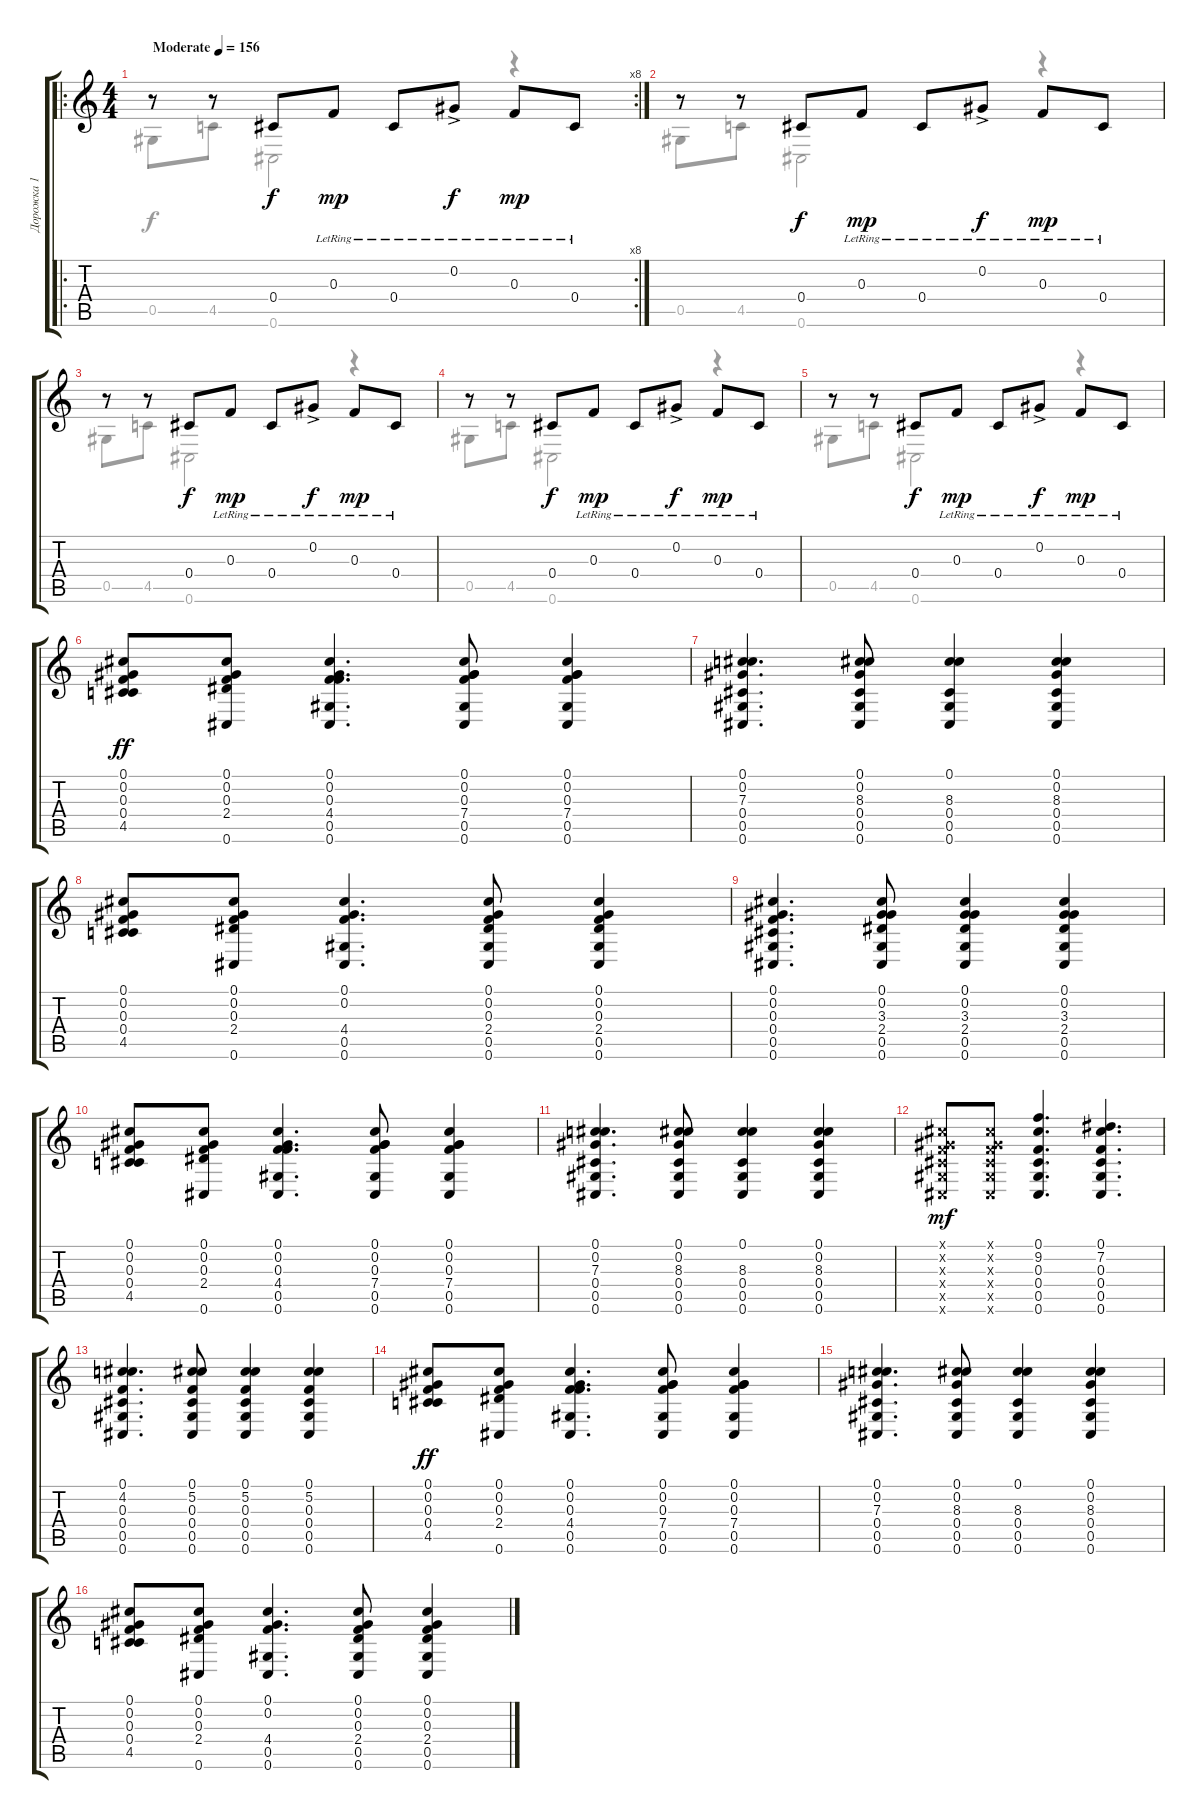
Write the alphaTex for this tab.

\track ("Дорожка 1" "Дорожка 1") {instrument acousticguitarsteel}
\staff {score tabs}
\tuning (Db4 Ab3 F3 Db3 Ab2 Db2) {hide}
\voice
\ro
\rc 8
\ts (4 4)
\tempo (156 "Moderate")
\clef g2
\ks c
r.8{dy f instrument acousticguitarsteel} r.8 0.4.8 0.3{lr}.8{dy mp} 0.4{lr}.8 0.2{ac lr}.8{dy f} 0.3{lr}.8{dy mp} 0.4{lr}.8 |
r.8 r.8 0.4.8{dy f} 0.3{lr}.8{dy mp} 0.4{lr}.8 0.2{ac lr}.8{dy f} 0.3{lr}.8{dy mp} 0.4{lr}.8 |
r.8 r.8 0.4.8{dy f} 0.3{lr}.8{dy mp} 0.4{lr}.8 0.2{ac lr}.8{dy f} 0.3{lr}.8{dy mp} 0.4{lr}.8 |
r.8{volume 3} r.8 0.4.8{dy f} 0.3{lr}.8{dy mp} 0.4{lr}.8 0.2{ac lr}.8{dy f} 0.3{lr}.8{dy mp} 0.4{lr}.8 |
r.8 r.8 0.4.8{dy f} 0.3{lr}.8{dy mp} 0.4{lr}.8 0.2{ac lr}.8{dy f} 0.3{lr}.8{dy mp} 0.4{lr}.8 |
(0.1 0.2 0.3 0.4 4.5).8{dy ff volume 10} (0.1 0.2 0.3 2.4 0.6).8 (0.1 0.2 0.3 4.4 0.5 0.6).4{d} (0.1 0.2 0.3 7.4 0.5 0.6).8 (0.1 0.2 0.3 7.4 0.5 0.6).4 |
(0.1 0.2 7.3 0.4 0.5 0.6).4{d} (0.1 0.2 8.3 0.4 0.5 0.6).8 (0.1 8.3 0.4 0.5 0.6).4 (0.1 0.2 8.3 0.4 0.5 0.6).4 |
(0.1 0.2 0.3 0.4 4.5).8 (0.1 0.2 0.3 2.4 0.6).8 (0.1 0.2 4.4 0.5 0.6).4{d} (0.1 0.2 0.3 2.4 0.5 0.6).8 (0.1 0.2 0.3 2.4 0.5 0.6).4 |
(0.1 0.2 0.3 0.4 0.5 0.6).4{d} (0.1 0.2 3.3 2.4 0.5 0.6).8 (0.1 0.2 3.3 2.4 0.5 0.6).4 (0.1 0.2 3.3 2.4 0.5 0.6).4 |
(0.1 0.2 0.3 0.4 4.5).8 (0.1 0.2 0.3 2.4 0.6).8 (0.1 0.2 0.3 4.4 0.5 0.6).4{d} (0.1 0.2 0.3 7.4 0.5 0.6).8 (0.1 0.2 0.3 7.4 0.5 0.6).4 |
(0.1 0.2 7.3 0.4 0.5 0.6).4{d} (0.1 0.2 8.3 0.4 0.5 0.6).8 (0.1 8.3 0.4 0.5 0.6).4 (0.1 0.2 8.3 0.4 0.5 0.6).4 |
(0.1{x} 0.2{x} 0.3{x} 0.4{x} 0.5{x} 0.6{x}).8{dy mf} (0.1{x} 0.2{x} 0.3{x} 0.4{x} 0.5{x} 0.6{x}).8 (0.1 9.2 0.3 0.4 0.5 0.6).4{d} (0.1 7.2 0.3 0.4 0.5 0.6).4{d} |
(0.1 4.2 0.3 0.4 0.5 0.6).4{d} (0.1 5.2 0.3 0.4 0.5 0.6).8 (0.1 5.2 0.3 0.4 0.5 0.6).4 (0.1 5.2 0.3 0.4 0.5 0.6).4 |
(0.1 0.2 0.3 0.4 4.5).8{dy ff} (0.1 0.2 0.3 2.4 0.6).8 (0.1 0.2 0.3 4.4 0.5 0.6).4{d} (0.1 0.2 0.3 7.4 0.5 0.6).8 (0.1 0.2 0.3 7.4 0.5 0.6).4 |
(0.1 0.2 7.3 0.4 0.5 0.6).4{d} (0.1 0.2 8.3 0.4 0.5 0.6).8 (0.1 8.3 0.4 0.5 0.6).4 (0.1 0.2 8.3 0.4 0.5 0.6).4 |
(0.1 0.2 0.3 0.4 4.5).8 (0.1 0.2 0.3 2.4 0.6).8 (0.1 0.2 4.4 0.5 0.6).4{d} (0.1 0.2 0.3 2.4 0.5 0.6).8 (0.1 0.2 0.3 2.4 0.5 0.6).4
\voice
\clef g2
\ottava regular
\simile none
\ks c
0.5.8{dy f} 4.5.8 0.6.2 r.4 |
0.5.8 4.5.8 0.6.2 r.4 |
0.5.8 4.5.8 0.6.2 r.4 |
0.5.8 4.5.8 0.6.2 r.4 |
0.5.8 4.5.8 0.6.2 r.4 |
|
|
|
|
|
|
|
|
|
|
